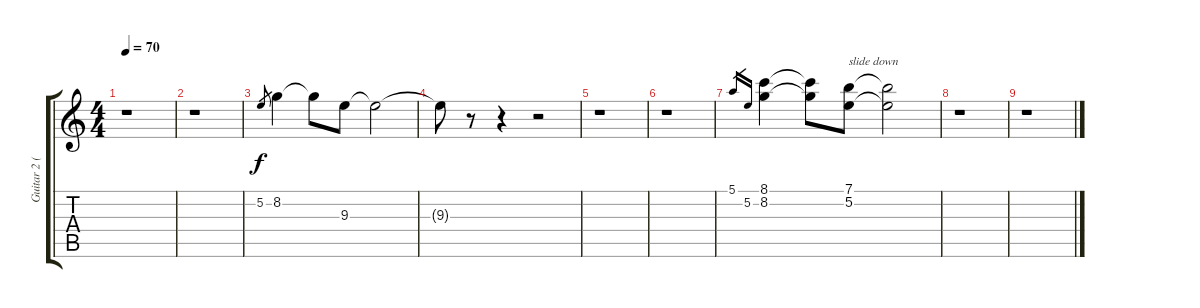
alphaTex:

\track ("Guitar 2 (slide)" "Guitar 2 (") {instrument distortionguitar}
\staff {score tabs}
\tuning (E4 B3 G3 D3 A2 E2) {hide}
\ts (4 4)
\tempo 70
\clef g2
\ks c
r.1{dy f} |
r.1 |
5.2.8{gr} 8.2.4 8.2{t}.8 9.3.8 9.3{t}.2 |
9.3{t}.8 r.8 r.4 r.2 |
r.1 |
r.1 |
5.1.16{gr} 5.2.16{gr} (8.1 8.2).4 (8.1{t} 8.2{t}).8 (7.1 5.2).8{txt "slide down"} (7.1{t} 5.2{t}).2 |
r.1 |
r.1
